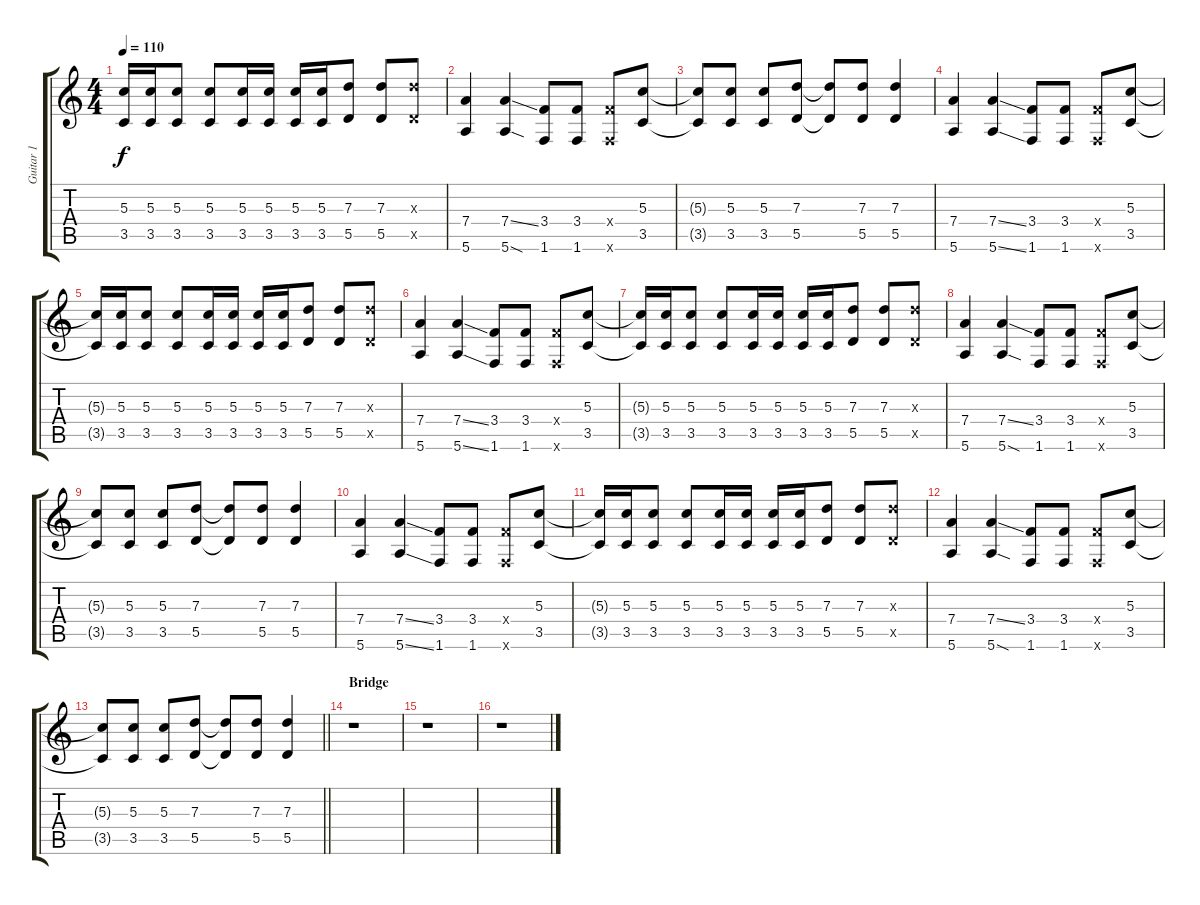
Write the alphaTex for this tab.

\track ("Guitar 1" "Guitar 1") {instrument distortionguitar}
\staff {score tabs}
\tuning (E4 B3 G3 D3 A2 E2) {hide}
\ts (4 4)
\tempo 110
\clef g2
\ks c
(5.3{t} 3.5{t}).16{dy f} (5.3 3.5).16 (5.3 3.5).8 (5.3 3.5).8 (5.3 3.5).16 (5.3 3.5).16 (5.3 3.5).16 (5.3 3.5).16 (7.3 5.5).8 (7.3 5.5).8 (7.3{x} 5.5{x}).8 |
(7.4 5.6).4 (7.4{ss} 5.6{sod}).4 (3.4 1.6).8 (3.4 1.6).8 (3.4{x} 1.6{x}).8 (5.3 3.5).8 |
(5.3{t} 3.5{t}).8 (5.3 3.5).8 (5.3 3.5).8 (7.3 5.5).8 (7.3{t} 5.5{t}).8 (7.3 5.5).8 (7.3 5.5).4 |
(7.4 5.6).4 (7.4{ss} 5.6{ss}).4 (3.4 1.6).8 (3.4 1.6).8 (3.4{x} 1.6{x}).8 (5.3 3.5).8 |
(5.3{t} 3.5{t}).16 (5.3 3.5).16 (5.3 3.5).8 (5.3 3.5).8 (5.3 3.5).16 (5.3 3.5).16 (5.3 3.5).16 (5.3 3.5).16 (7.3 5.5).8 (7.3 5.5).8 (7.3{x} 5.5{x}).8 |
(7.4 5.6).4 (7.4{ss} 5.6{ss}).4 (3.4 1.6).8 (3.4 1.6).8 (3.4{x} 1.6{x}).8 (5.3 3.5).8 |
(5.3{t} 3.5{t}).16 (5.3 3.5).16 (5.3 3.5).8 (5.3 3.5).8 (5.3 3.5).16 (5.3 3.5).16 (5.3 3.5).16 (5.3 3.5).16 (7.3 5.5).8 (7.3 5.5).8 (7.3{x} 5.5{x}).8 |
(7.4 5.6).4 (7.4{ss} 5.6{sod}).4 (3.4 1.6).8 (3.4 1.6).8 (3.4{x} 1.6{x}).8 (5.3 3.5).8 |
(5.3{t} 3.5{t}).8 (5.3 3.5).8 (5.3 3.5).8 (7.3 5.5).8 (7.3{t} 5.5{t}).8 (7.3 5.5).8 (7.3 5.5).4 |
(7.4 5.6).4 (7.4{ss} 5.6{ss}).4 (3.4 1.6).8 (3.4 1.6).8 (3.4{x} 1.6{x}).8 (5.3 3.5).8 |
(5.3{t} 3.5{t}).16 (5.3 3.5).16 (5.3 3.5).8 (5.3 3.5).8 (5.3 3.5).16 (5.3 3.5).16 (5.3 3.5).16 (5.3 3.5).16 (7.3 5.5).8 (7.3 5.5).8 (7.3{x} 5.5{x}).8 |
(7.4 5.6).4 (7.4{ss} 5.6{sod}).4 (3.4 1.6).8 (3.4 1.6).8 (3.4{x} 1.6{x}).8 (5.3 3.5).8 |
\barLineRight lightlight
(5.3{t} 3.5{t}).8 (5.3 3.5).8 (5.3 3.5).8 (7.3 5.5).8 (7.3{t} 5.5{t}).8 (7.3 5.5).8 (7.3 5.5).4 |
\section ("" "Bridge")
r.1 |
r.1 |
r.1
